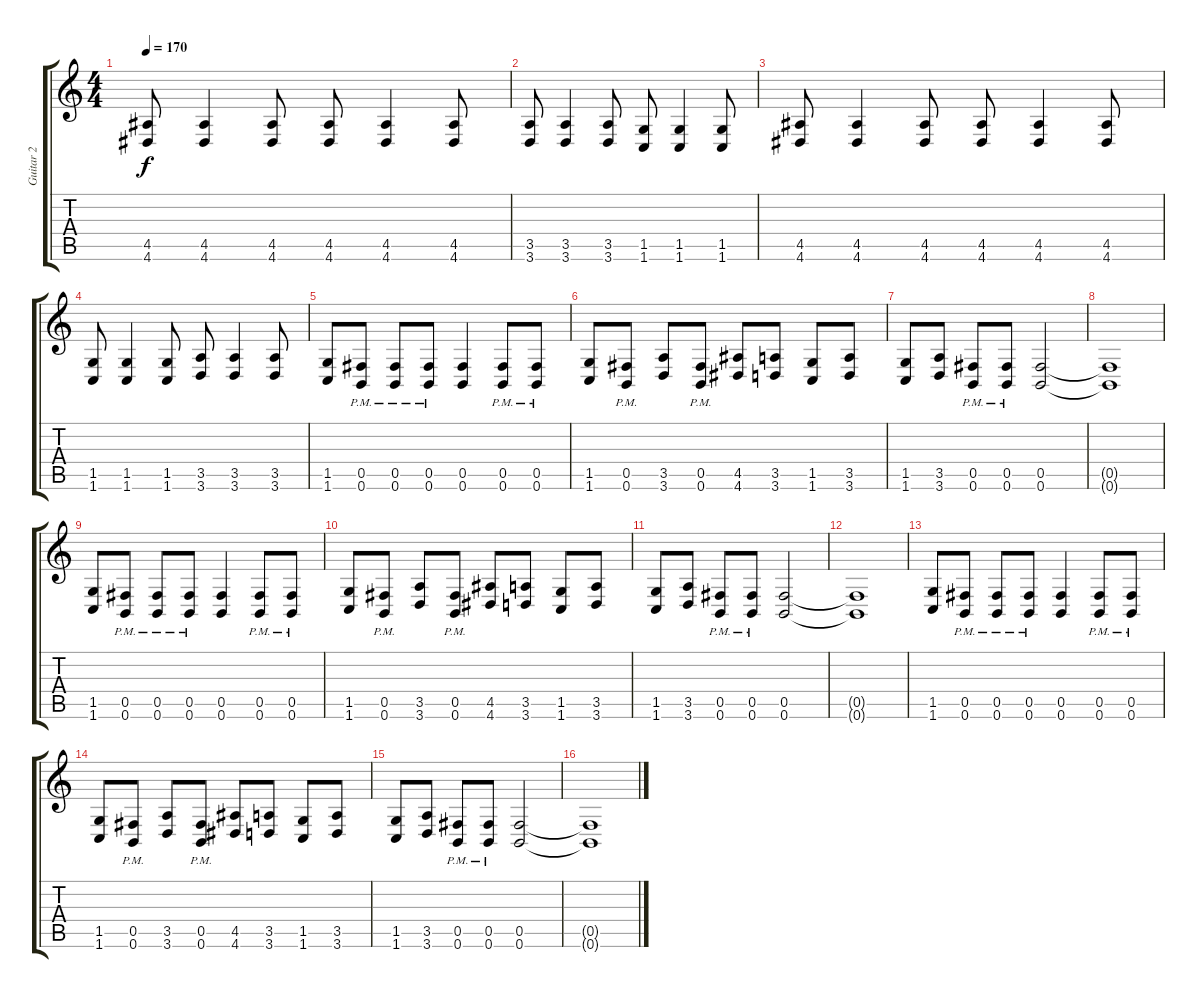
\track ("Guitar 2" "Guitar 2") {instrument distortionguitar}
\staff {score tabs}
\tuning (Db4 Ab3 E3 B2 Gb2 B1) {hide}
\ts (4 4)
\tempo 170
\clef g2
\ks c
(4.5 4.6).8{dy f} (4.5 4.6).4 (4.5 4.6).8 (4.5 4.6).8 (4.5 4.6).4 (4.5 4.6).8 |
(3.5 3.6).8 (3.5 3.6).4 (3.5 3.6).8 (1.5 1.6).8 (1.5 1.6).4 (1.5 1.6).8 |
(4.5 4.6).8 (4.5 4.6).4 (4.5 4.6).8 (4.5 4.6).8 (4.5 4.6).4 (4.5 4.6).8 |
(1.5 1.6).8 (1.5 1.6).4 (1.5 1.6).8 (3.5 3.6).8 (3.5 3.6).4 (3.5 3.6).8 |
(1.5 1.6).8 (0.5{pm} 0.6{pm}).8 (0.5{pm} 0.6{pm}).8 (0.5{pm} 0.6{pm}).8 (0.5 0.6).4 (0.5{pm} 0.6{pm}).8 (0.5{pm} 0.6{pm}).8 |
(1.5 1.6).8 (0.5{pm} 0.6{pm}).8 (3.5 3.6).8 (0.5{pm} 0.6{pm}).8 (4.5 4.6).8 (3.5 3.6).8 (1.5 1.6).8 (3.5 3.6).8 |
(1.5 1.6).8 (3.5 3.6).8 (0.5{pm} 0.6{pm}).8 (0.5{pm} 0.6{pm}).8 (0.5 0.6).2 |
(0.5{t} 0.6{t}).1 |
(1.5 1.6).8 (0.5{pm} 0.6{pm}).8 (0.5{pm} 0.6{pm}).8 (0.5{pm} 0.6{pm}).8 (0.5 0.6).4 (0.5{pm} 0.6{pm}).8 (0.5{pm} 0.6{pm}).8 |
(1.5 1.6).8 (0.5{pm} 0.6{pm}).8 (3.5 3.6).8 (0.5{pm} 0.6{pm}).8 (4.5 4.6).8 (3.5 3.6).8 (1.5 1.6).8 (3.5 3.6).8 |
(1.5 1.6).8 (3.5 3.6).8 (0.5{pm} 0.6{pm}).8 (0.5{pm} 0.6{pm}).8 (0.5 0.6).2 |
(0.5{t} 0.6{t}).1 |
(1.5 1.6).8 (0.5{pm} 0.6{pm}).8 (0.5{pm} 0.6{pm}).8 (0.5{pm} 0.6{pm}).8 (0.5 0.6).4 (0.5{pm} 0.6{pm}).8 (0.5{pm} 0.6{pm}).8 |
(1.5 1.6).8 (0.5{pm} 0.6{pm}).8 (3.5 3.6).8 (0.5{pm} 0.6{pm}).8 (4.5 4.6).8 (3.5 3.6).8 (1.5 1.6).8 (3.5 3.6).8 |
(1.5 1.6).8 (3.5 3.6).8 (0.5{pm} 0.6{pm}).8 (0.5{pm} 0.6{pm}).8 (0.5 0.6).2 |
(0.5{t} 0.6{t}).1
